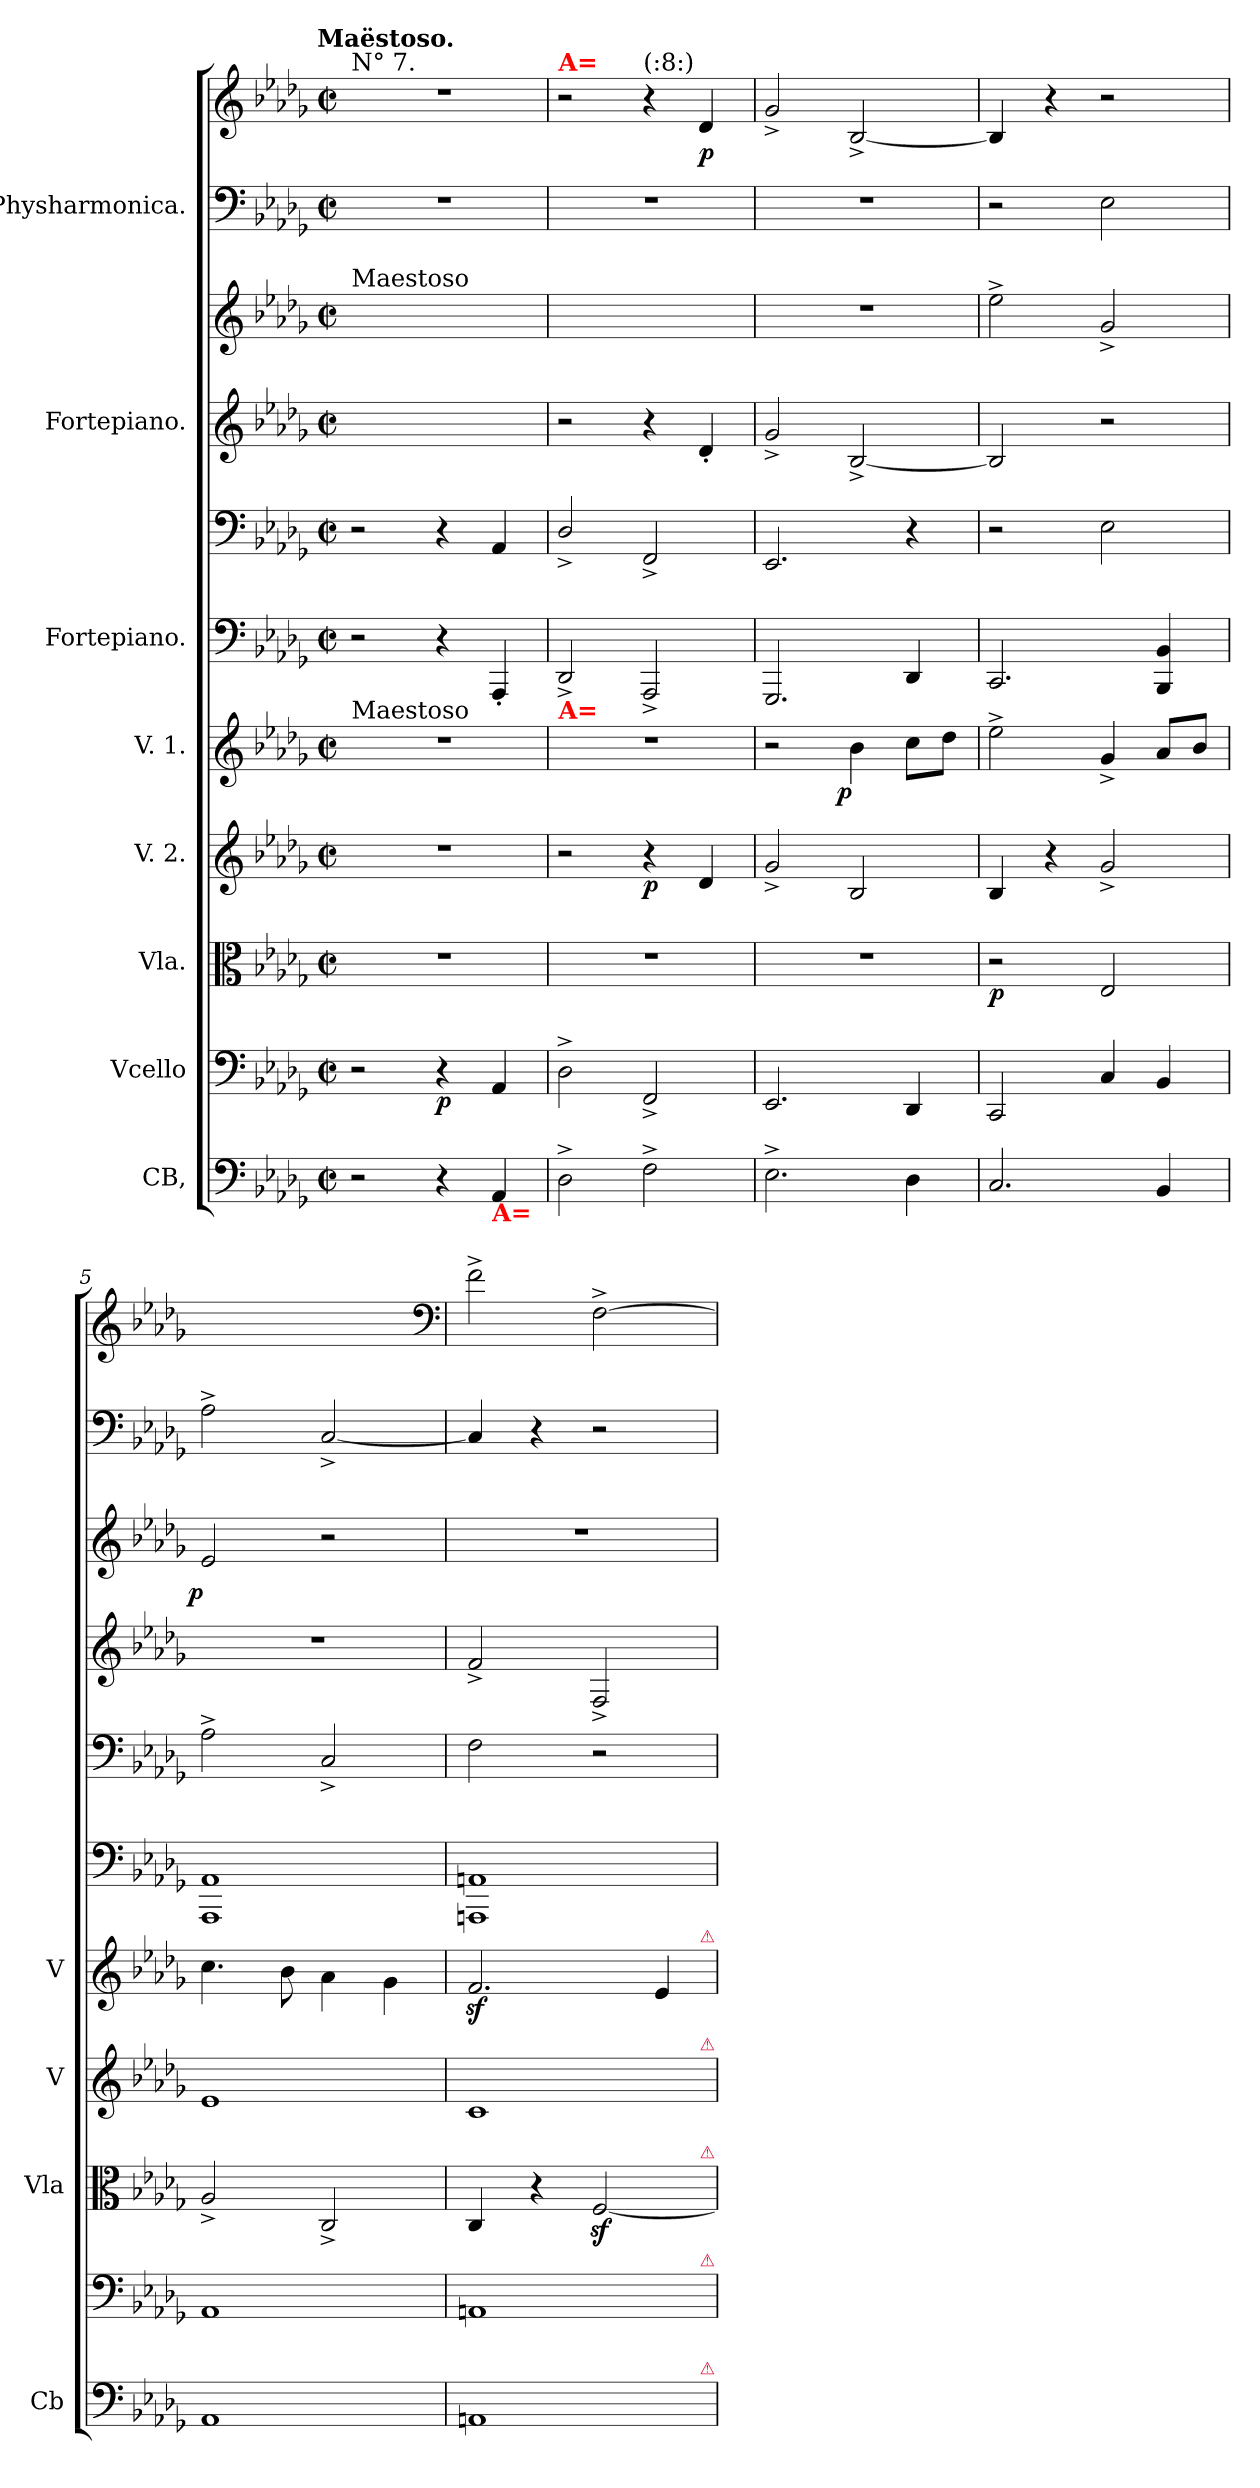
**kern	**kern	**dynam	**kern	**dynam	**kern	**dynam	**kern	**dynam	**kern	**kern	**kern	**kern	**dynam	**kern	**kern	**dynam
*part8	*part7	*part7	*part6	*part6	*part5	*part5	*part4	*part4	*part3	*part3	*part2	*part2	*part2	*part1	*part1	*part1
*staff11	*staff10	*staff10	*staff9	*staff9	*staff8	*staff8	*staff7	*staff7	*staff6	*staff5	*staff4	*staff3	*staff3/4	*staff2	*staff1	*staff1/2
*I"CB,	*I"Vcello	*	*I"Vla.	*	*I"V. 2.	*	*I"V. 1.	*	*I"Fortepiano.	*	*I"Fortepiano.	*	*	*I"Physharmonica.	*	*
*I'Cb	*	*	*I'Vla	*	*I'V	*	*I'V	*	*	*	*	*	*	*	*	*
*clefF4	*clefF4	*	*clefC3	*	*clefG2	*	*clefG2	*	*clefF4	*clefF4	*clefG2	*clefG2	*	*clefF4	*clefG2	*
*k[b-e-a-d-g-]	*k[b-e-a-d-g-]	*	*k[b-e-a-d-g-]	*	*k[b-e-a-d-g-]	*	*k[b-e-a-d-g-]	*	*k[b-e-a-d-g-]	*k[b-e-a-d-g-]	*k[b-e-a-d-g-]	*k[b-e-a-d-g-]	*	*k[b-e-a-d-g-]	*k[b-e-a-d-g-]	*
!!LO:TX:omd:t=Maëstoso.
*M2/2	*M2/2	*	*M2/2	*	*M2/2	*	*M2/2	*	*M2/2	*M2/2	*M2/2	*M2/2	*	*M2/2	*M2/2	*
*met(c|)	*met(c|)	*	*met(c|)	*	*met(c|)	*	*met(c|)	*	*met(c|)	*met(c|)	*met(c|)	*met(c|)	*	*met(c|)	*met(c|)	*
=1	=1	=1	=1	=1	=1	=1	=1	=1	=1	=1	=1	=1	=1	=1	=1	=1
!	!	!	!	!	!	!	!	!	!	!	!	!	!	!	!LO:TX:a:t=N° 7.	!
!	!	!	!	!	!	!	!	!	!	!	!	!LO:TX:a:t=Maestoso	!	!	!	!
!	!	!	!	!	!	!	!LO:TX:a:t=Maestoso	!	!	!	!	!	!	!	!	!
2r	2r	.	1r	.	1r	.	1r	.	2r	2r	1ryy	1ryy	.	1r	1r	.
4r	4r	p	.	.	.	.	.	.	4r	4r	.	.	.	.	.	.
!LO:TX:b:B:color=red:t=A=	!	!	!	!	!	!	!	!	!	!	!	!	!	!	!	!
4AA-/	4AA-/	.	.	.	.	.	.	.	4AAA-'/	4AA-/	.	.	.	.	.	.
=2	=2	=2	=2	=2	=2	=2	=2	=2	=2	=2	=2	=2	=2	=2	=2	=2
!	!	!	!	!	!	!	!	!	!	!	!	!	!	!	!LO:TX:a:B:color=red:t=A=	!
!	!	!	!	!	!	!	!LO:TX:a:B:color=red:t=A=	!	!	!	!	!	!	!	!	!
2D-^\	2D-^\	.	1r	.	2r	.	1r	.	2DD-^/	2D-^/	2r	1ryy	.	1r	2r	.
!	!	!	!	!	!	!	!	!	!	!	!	!	!	!	!LO:TX:a:t=(&colon;8&colon;)	!
2F^\	2FF^/	.	.	.	4r	p	.	.	2AAA-^/	2FF^/	4r	.	.	.	4r	.
.	.	.	.	.	4d-/	.	.	.	.	.	4d-'/	.	.	.	4d-/	p
=3	=3	=3	=3	=3	=3	=3	=3	=3	=3	=3	=3	=3	=3	=3	=3	=3
2.E-^\	2.EE-/	.	1r	.	2g-^/	.	2r	.	2.GGG-/	2.EE-/	2g-^/	1r	.	1r	2g-^/	.
!	!	!	!	!	!	!	!	!LO:DY:rj	!	!	!	!	!	!	!	!
.	.	.	.	.	2B-/	.	4b-\	p	.	.	[2B-^/	.	.	.	[2B-^/	.
4D-\	4DD-/	.	.	.	.	.	8cc\L	.	4DD-/	4r	.	.	.	.	.	.
.	.	.	.	.	.	.	8dd-\J	.	.	.	.	.	.	.	.	.
=4	=4	=4	=4	=4	=4	=4	=4	=4	=4	=4	=4	=4	=4	=4	=4	=4
2.C/	2CC/	.	2r	p	4B-/	.	2ee-^\	.	2.CC/	2r	2B-/]	2ee-^\	.	2r	4B-/]	.
.	.	.	.	.	4r	.	.	.	.	.	.	.	.	.	4r	.
.	4C/	.	2E-/	.	2g-^/	.	4g-^/	.	.	2E-\	2r	2g-^/	.	2E-\	2r	.
4BB-/	4BB-/	.	.	.	.	.	8a-/L	.	4BBB-/ 4BB-/	.	.	.	.	.	.	.
.	.	.	.	.	.	.	8b-/J	.	.	.	.	.	.	.	.	.
=5	=5	=5	=5	=5	=5	=5	=5	=5	=5	=5	=5	=5	=5	=5	=5	=5
!	!	!	!	!	!	!	!	!	!	!	!	!	!LO:DY:rj	!	!	!
1AA-	1AA-	.	2A-^/	.	1e-	.	4.cc\	.	1AAA- 1AA-	2A-^\	1r	2e-/	p	2A-^\	1ryy	.
.	.	.	.	.	.	.	8b-\	.	.	.	.	.	.	.	.	.
.	.	.	2C^/	.	.	.	4a-\	.	.	2C^/	.	2r	.	[2C^/	.	.
.	.	.	.	.	.	.	4g-\	.	.	.	.	.	.	.	.	.
*	*	*	*	*	*	*	*	*	*	*	*	*	*	*	*clefF4	*
=6	=6	=6	=6	=6	=6	=6	=6	=6	=6	=6	=6	=6	=6	=6	=6	=6
1AAn	1AAn	.	4C/	.	1c	.	2.fz/	.	1AAAn 1AAn	2F\	2f^/	1r	.	4C/]	2f^\	.
.	.	.	4r	.	.	.	.	.	.	.	.	.	.	4r	.	.
.	.	.	[2Fz/	.	.	.	.	.	.	2r	2F^/	.	.	2r	[2F^\	.
.	.	.	.	.	.	.	4e-/	.	.	.	.	.	.	.	.	.
!	!	!	!	!	!	!	!LO:TX:a:color=crimson:t=⚠	!	!	!	!	!	!	!	!	!
!	!	!	!	!	!LO:TX:a:color=crimson:t=⚠	!	!	!	!	!	!	!	!	!	!	!
!	!	!	!LO:TX:a:color=crimson:t=⚠	!	!	!	!	!	!	!	!	!	!	!	!	!
!	!LO:TX:a:color=crimson:t=⚠	!	!	!	!	!	!	!	!	!	!	!	!	!	!	!
!LO:TX:a:color=crimson:t=⚠	!	!	!	!	!	!	!	!	!	!	!	!	!	!	!	!
=	=	=	=	=	=	=	=	=	=	=	=	=	=	=	=	=
*-	*-	*-	*-	*-	*-	*-	*-	*-	*-	*-	*-	*-	*-	*-	*-	*-
